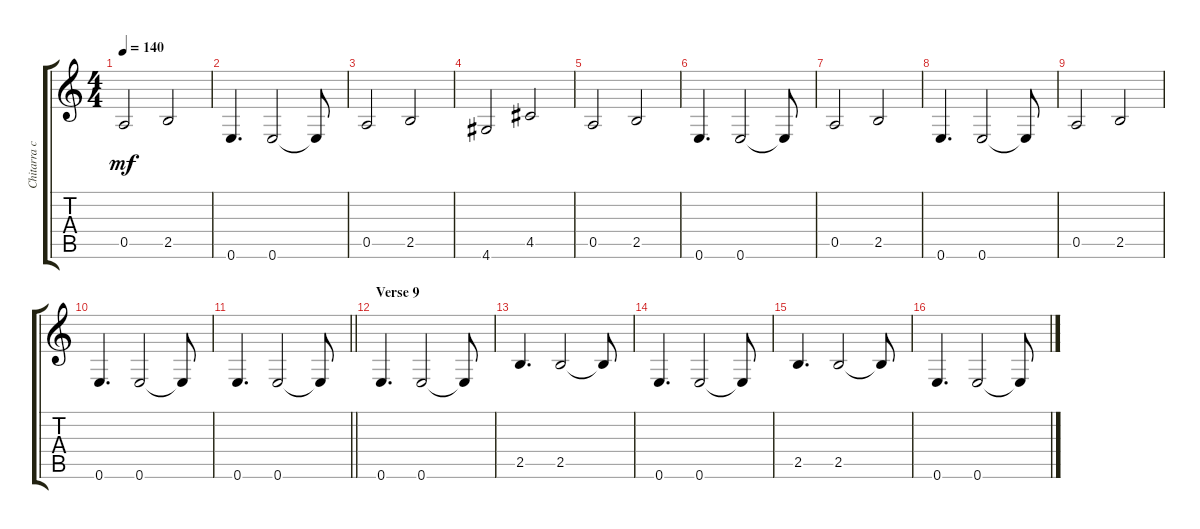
\track ("Chitarra classica 1" "Chitarra c") {instrument acousticguitarnylon}
\staff {score tabs}
\tuning (E4 B3 G3 D3 A2 E2) {hide}
\ts (4 4)
\tempo 140
\clef g2
\ks c
0.5.2{dy mf} 2.5.2 |
0.6.4{d} 0.6.2 0.6{t}.8 |
0.5.2 2.5.2 |
4.6.2 4.5.2 |
0.5.2 2.5.2 |
0.6.4{d} 0.6.2 0.6{t}.8 |
0.5.2 2.5.2 |
0.6.4{d} 0.6.2 0.6{t}.8 |
0.5.2 2.5.2 |
0.6.4{d} 0.6.2 0.6{t}.8 |
\barLineRight lightlight
0.6.4{d} 0.6.2 0.6{t}.8 |
\section ("" "Verse 9")
0.6.4{d} 0.6.2 0.6{t}.8 |
2.5.4{d} 2.5.2 2.5{t}.8 |
0.6.4{d} 0.6.2 0.6{t}.8 |
2.5.4{d} 2.5.2 2.5{t}.8 |
0.6.4{d} 0.6.2 0.6{t}.8
